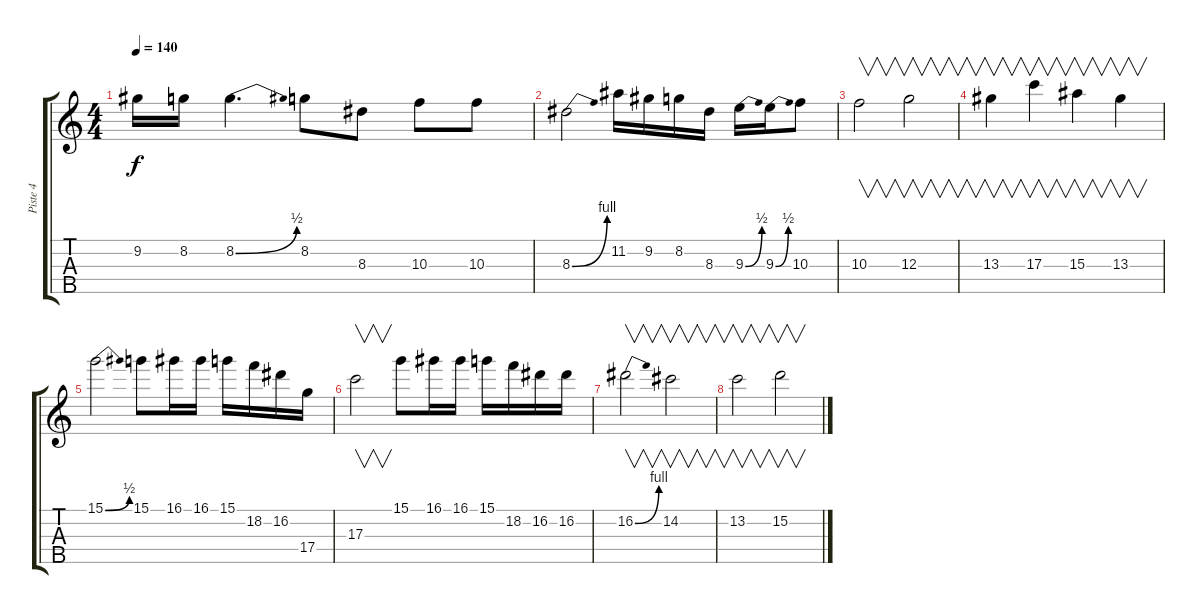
\track ("Piste 4" "Piste 4") {instrument distortionguitar}
\staff {score tabs}
\tuning (E4 B3 G3 D3 A2) {hide}
\ts (4 4)
\tempo 140
\clef g2
\ks c
9.2.16{dy f} 8.2.16 8.2{be (bend 0 0 60 2)}.4{d} 8.2.8 8.3.8 10.3.8 10.3.8 |
8.3{be (bend 0 0 60 4)}.2 11.2.16 9.2.16 8.2.16 8.3.16 9.3{be (bend 0 0 60 2)}.16 9.3{be (bend 0 0 60 2)}.16 10.3.8 |
10.3.2{v} 12.3.2{v} |
13.3.4{v} 17.3.4{v} 15.3.4{v} 13.3.4{v} |
15.1{be (bend 0 0 60 2)}.2 15.1.8 16.1.16 16.1.16 15.1.16 18.2.16 16.2.16 17.4.16 |
17.3.2{v} 15.1.8 16.1.16 16.1.16 15.1.16 18.2.16 16.2.16 16.2.16 |
16.2{be (bend 0 0 60 4)}.2{v} 14.2.2{v} |
13.2.2{v} 15.2.2{v}
